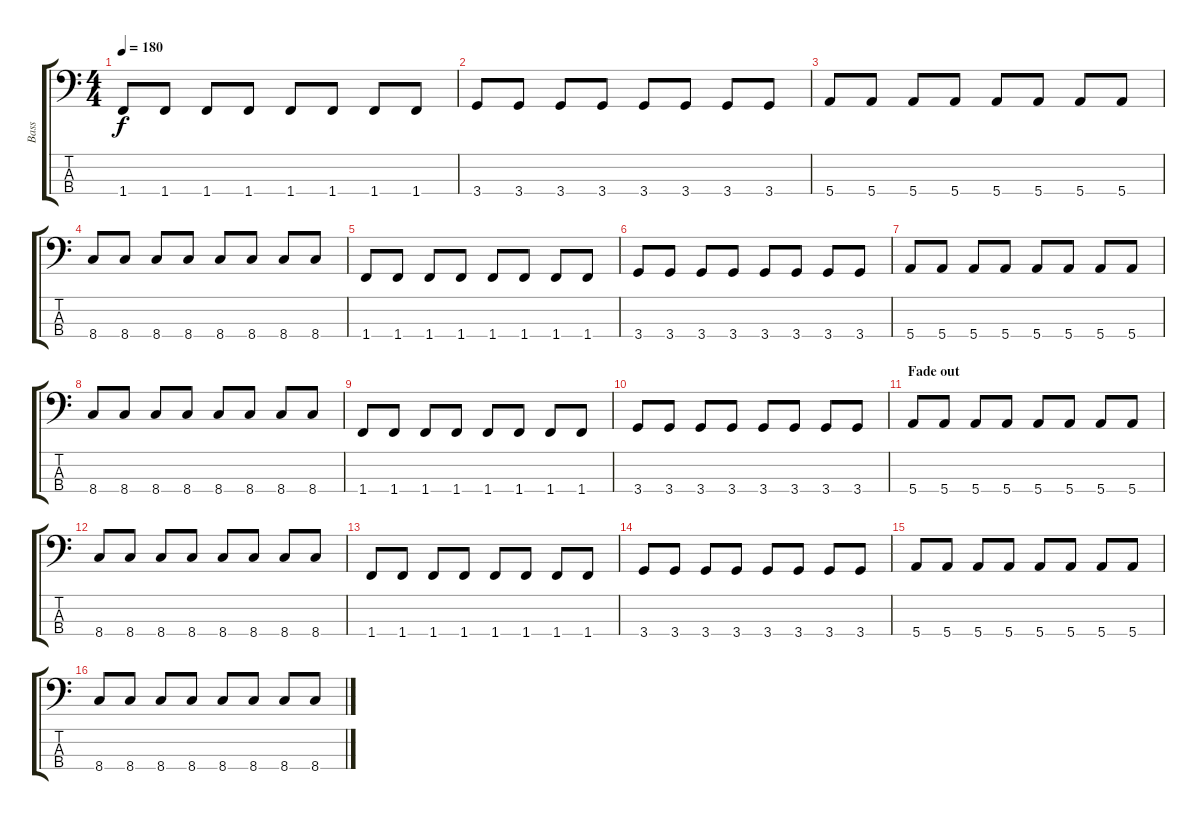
\track ("Bass" "Bass") {instrument electricbassfinger}
\staff {score tabs}
\tuning (G2 D2 A1 E1) {hide}
\ts (4 4)
\tempo 180
\clef f4
\ks c
1.4.8{dy f} 1.4.8 1.4.8 1.4.8 1.4.8 1.4.8 1.4.8 1.4.8 |
3.4.8 3.4.8 3.4.8 3.4.8 3.4.8 3.4.8 3.4.8 3.4.8 |
5.4.8 5.4.8 5.4.8 5.4.8 5.4.8 5.4.8 5.4.8 5.4.8 |
8.4.8 8.4.8 8.4.8 8.4.8 8.4.8 8.4.8 8.4.8 8.4.8 |
1.4.8 1.4.8 1.4.8 1.4.8 1.4.8 1.4.8 1.4.8 1.4.8 |
3.4.8 3.4.8 3.4.8 3.4.8 3.4.8 3.4.8 3.4.8 3.4.8 |
5.4.8 5.4.8 5.4.8 5.4.8 5.4.8 5.4.8 5.4.8 5.4.8 |
8.4.8 8.4.8 8.4.8 8.4.8 8.4.8 8.4.8 8.4.8 8.4.8 |
1.4.8 1.4.8 1.4.8 1.4.8 1.4.8 1.4.8 1.4.8 1.4.8 |
3.4.8 3.4.8 3.4.8 3.4.8 3.4.8 3.4.8 3.4.8 3.4.8 |
\section ("" "Fade out")
5.4.8 5.4.8 5.4.8 5.4.8 5.4.8 5.4.8 5.4.8 5.4.8 |
8.4.8 8.4.8 8.4.8 8.4.8 8.4.8 8.4.8 8.4.8 8.4.8 |
1.4.8 1.4.8 1.4.8 1.4.8 1.4.8 1.4.8 1.4.8 1.4.8 |
3.4.8 3.4.8 3.4.8 3.4.8 3.4.8 3.4.8 3.4.8 3.4.8 |
5.4.8 5.4.8 5.4.8 5.4.8 5.4.8 5.4.8 5.4.8 5.4.8 |
8.4.8 8.4.8 8.4.8 8.4.8 8.4.8 8.4.8 8.4.8 8.4.8
